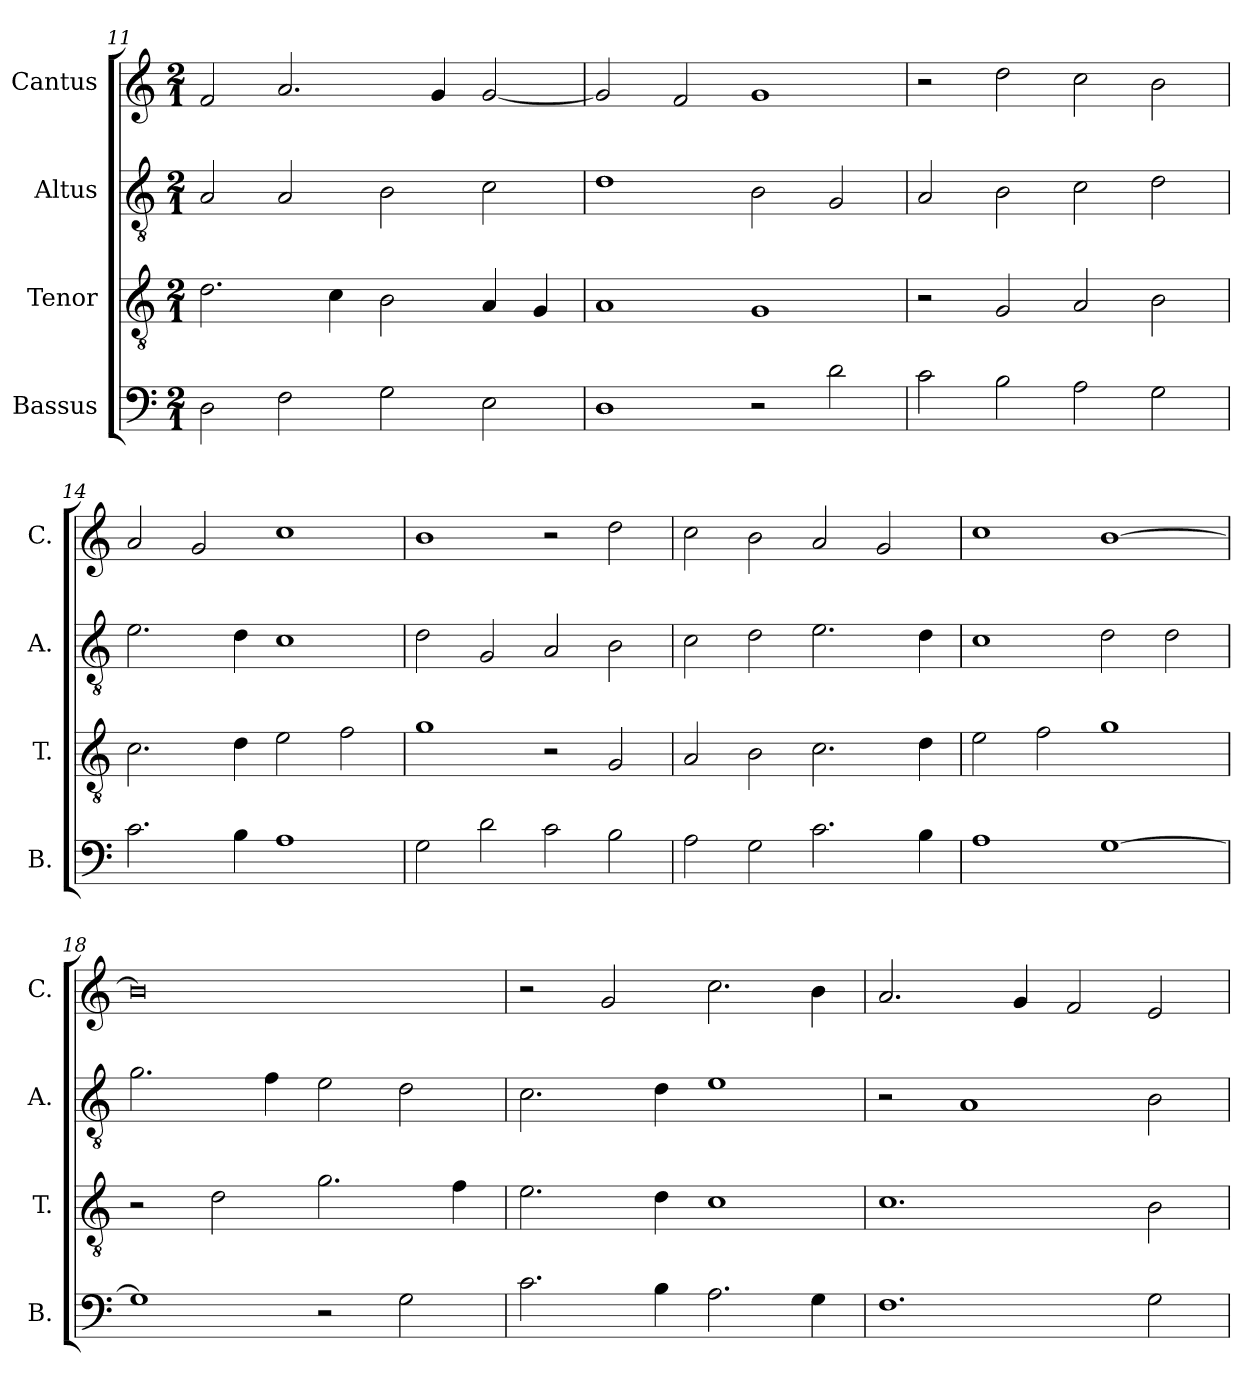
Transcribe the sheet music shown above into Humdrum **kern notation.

**kern	**kern	**kern	**kern
*part4	*part3	*part2	*part1
*staff4	*staff3	*staff2	*staff1
*I"Bassus	*I"Tenor	*I"Altus	*I"Cantus
*I'B.	*I'T.	*I'A.	*I'C.
!!LO:LB:g=z
*clefF4	*clefGv2	*clefGv2	*clefG2
*k[]	*k[]	*k[]	*k[]
*M2/1	*M2/1	*M2/1	*M2/1
=11	=11	=11	=11
2D\	2.d\	2A/	2f/
2F\	.	2A/	2.a/
.	4c\	.	.
2G\	2B\	2B\	.
.	.	.	4g/
2E\	4A/	2c\	[2g/
.	4G/	.	.
=12	=12	=12	=12
1D	1A	1d	2g/]
.	.	.	2f/
2r	1G	2B\	1g
2d\	.	2G/	.
=13	=13	=13	=13
2c\	2r	2A/	2r
2B\	2G/	2B\	2dd\
2A\	2A/	2c\	2cc\
2G\	2B\	2d\	2b\
=14	=14	=14	=14
2.c\	2.c\	2.e\	2a/
.	.	.	2g/
4B\	4d\	4d\	.
1A	2e\	1c	1cc
.	2f\	.	.
=15	=15	=15	=15
2G\	1g	2d\	1b
2d\	.	2G/	.
2c\	2r	2A/	2r
2B\	2G/	2B\	2dd\
=16	=16	=16	=16
2A\	2A/	2c\	2cc\
2G\	2B\	2d\	2b\
2.c\	2.c\	2.e\	2a/
.	.	.	2g/
4B\	4d\	4d\	.
!!LO:PB:g=z
=17	=17	=17	=17
1A	2e\	1c	1cc
.	2f\	.	.
[1G	1g	2d\	[1b
.	.	2d\	.
=18	=18	=18	=18
1G]	2r	2.g\	0b]
.	2d\	.	.
.	.	4f\	.
2r	2.g\	2e\	.
2G\	.	2d\	.
.	4f\	.	.
=19	=19	=19	=19
2.c\	2.e\	2.c\	2r
.	.	.	2g/
4B\	4d\	4d\	.
2.A\	1c	1e	2.cc\
4G\	.	.	4b\
=20	=20	=20	=20
1.F	1.c	2r	2.a/
.	.	1A	.
.	.	.	4g/
.	.	.	2f/
2G\	2B\	2B\	2e/
=	=	=	=
*-	*-	*-	*-
